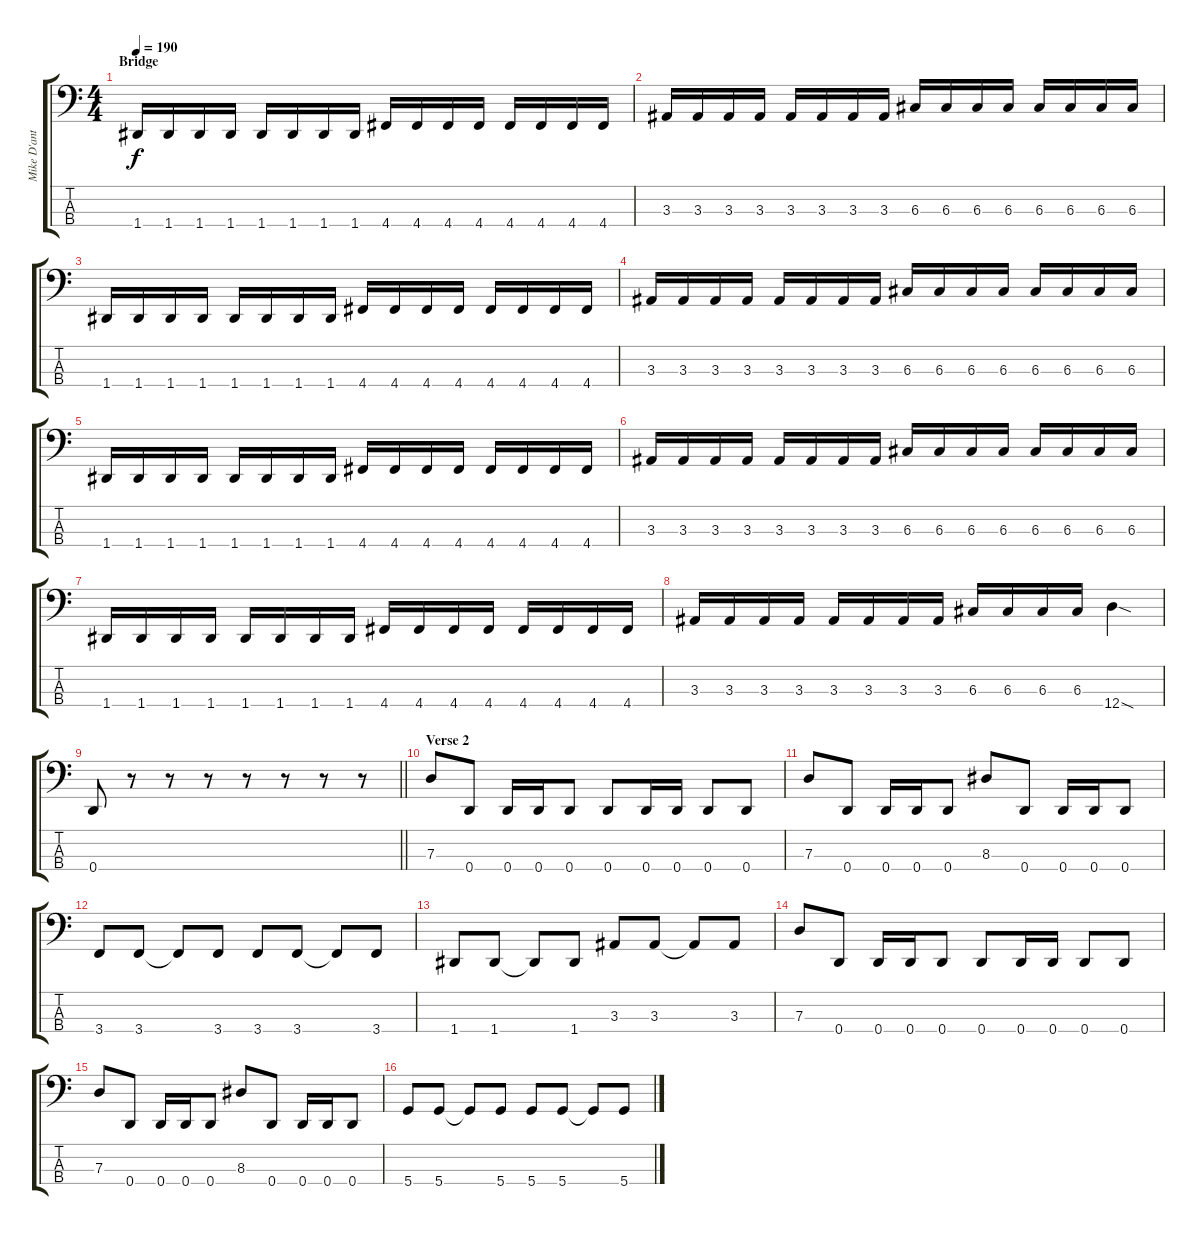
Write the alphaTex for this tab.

\track ("Mike D'antonio" "Mike D'ant") {instrument electricbasspick}
\staff {score tabs}
\tuning (F2 C2 G1 D1) {hide}
\ts (4 4)
\section ("" "Bridge")
\tempo 190
\clef f4
\ks c
1.4.16{dy f} 1.4.16 1.4.16 1.4.16 1.4.16 1.4.16 1.4.16 1.4.16 4.4.16 4.4.16 4.4.16 4.4.16 4.4.16 4.4.16 4.4.16 4.4.16 |
3.3.16 3.3.16 3.3.16 3.3.16 3.3.16 3.3.16 3.3.16 3.3.16 6.3.16 6.3.16 6.3.16 6.3.16 6.3.16 6.3.16 6.3.16 6.3.16 |
1.4.16 1.4.16 1.4.16 1.4.16 1.4.16 1.4.16 1.4.16 1.4.16 4.4.16 4.4.16 4.4.16 4.4.16 4.4.16 4.4.16 4.4.16 4.4.16 |
3.3.16 3.3.16 3.3.16 3.3.16 3.3.16 3.3.16 3.3.16 3.3.16 6.3.16 6.3.16 6.3.16 6.3.16 6.3.16 6.3.16 6.3.16 6.3.16 |
1.4.16 1.4.16 1.4.16 1.4.16 1.4.16 1.4.16 1.4.16 1.4.16 4.4.16 4.4.16 4.4.16 4.4.16 4.4.16 4.4.16 4.4.16 4.4.16 |
3.3.16 3.3.16 3.3.16 3.3.16 3.3.16 3.3.16 3.3.16 3.3.16 6.3.16 6.3.16 6.3.16 6.3.16 6.3.16 6.3.16 6.3.16 6.3.16 |
1.4.16 1.4.16 1.4.16 1.4.16 1.4.16 1.4.16 1.4.16 1.4.16 4.4.16 4.4.16 4.4.16 4.4.16 4.4.16 4.4.16 4.4.16 4.4.16 |
3.3.16 3.3.16 3.3.16 3.3.16 3.3.16 3.3.16 3.3.16 3.3.16 6.3.16 6.3.16 6.3.16 6.3.16 12.4{sod}.4 |
\barLineRight lightlight
0.4.8 r.8 r.8 r.8 r.8 r.8 r.8 r.8 |
\section ("" "Verse 2")
7.3.8 0.4.8 0.4.16 0.4.16 0.4.8 0.4.8 0.4.16 0.4.16 0.4.8 0.4.8 |
7.3.8 0.4.8 0.4.16 0.4.16 0.4.8 8.3.8 0.4.8 0.4.16 0.4.16 0.4.8 |
3.4.8 3.4.8 3.4{t}.8 3.4.8 3.4.8 3.4.8 3.4{t}.8 3.4.8 |
1.4.8 1.4.8 1.4{t}.8 1.4.8 3.3.8 3.3.8 3.3{t}.8 3.3.8 |
7.3.8 0.4.8 0.4.16 0.4.16 0.4.8 0.4.8 0.4.16 0.4.16 0.4.8 0.4.8 |
7.3.8 0.4.8 0.4.16 0.4.16 0.4.8 8.3.8 0.4.8 0.4.16 0.4.16 0.4.8 |
5.4.8 5.4.8 5.4{t}.8 5.4.8 5.4.8 5.4.8 5.4{t}.8 5.4.8
